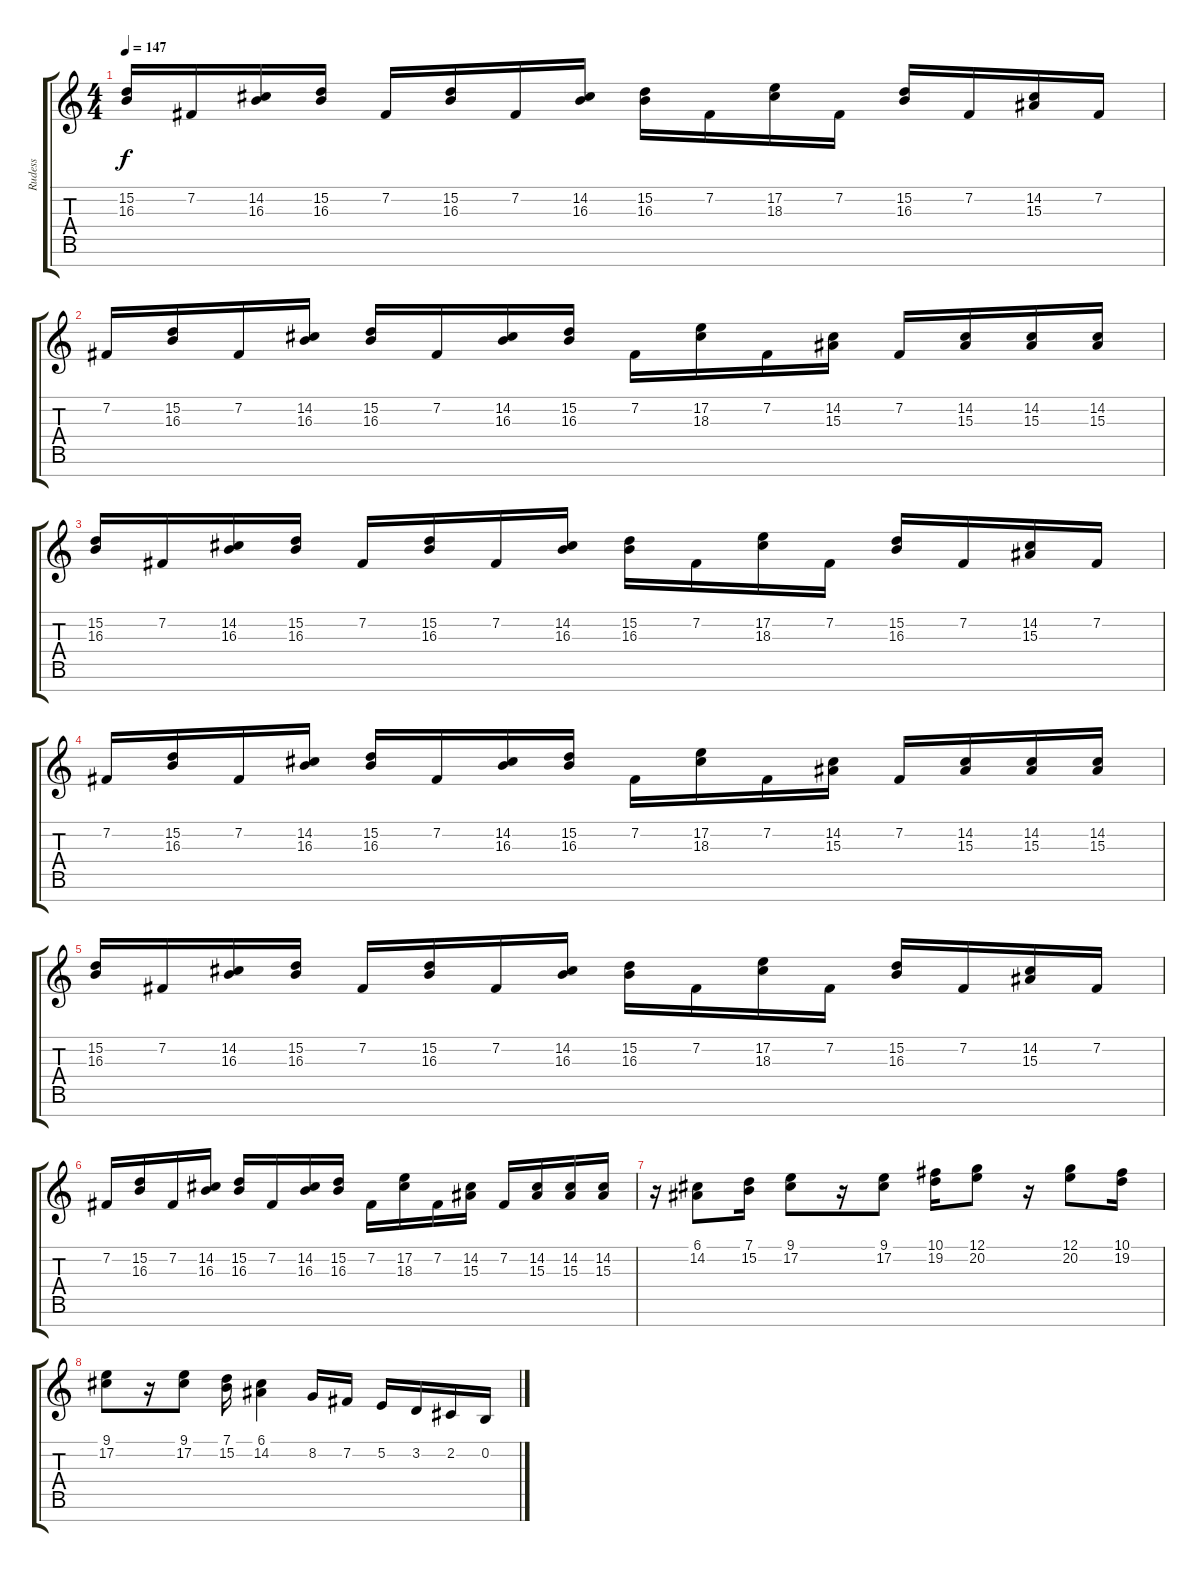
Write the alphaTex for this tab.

\track ("Rudess" "Rudess") {instrument brightacousticpiano}
\staff {score tabs}
\tuning (E4 B3 G3 D3 A2 E2 B1) {hide}
\ts (4 4)
\tempo 147
\clef g2
\ks c
(15.2 16.3).16{dy f} 7.2.16 (14.2 16.3).16 (15.2 16.3).16 7.2.16 (15.2 16.3).16 7.2.16 (14.2 16.3).16 (15.2 16.3).16 7.2.16 (17.2 18.3).16 7.2.16 (15.2 16.3).16 7.2.16 (14.2 15.3).16 7.2.16 |
7.2.16 (15.2 16.3).16 7.2.16 (14.2 16.3).16 (15.2 16.3).16 7.2.16 (14.2 16.3).16 (15.2 16.3).16 7.2.16 (17.2 18.3).16 7.2.16 (14.2 15.3).16 7.2.16 (14.2 15.3).16 (14.2 15.3).16 (14.2 15.3).16 |
(15.2 16.3).16 7.2.16 (14.2 16.3).16 (15.2 16.3).16 7.2.16 (15.2 16.3).16 7.2.16 (14.2 16.3).16 (15.2 16.3).16 7.2.16 (17.2 18.3).16 7.2.16 (15.2 16.3).16 7.2.16 (14.2 15.3).16 7.2.16 |
7.2.16 (15.2 16.3).16 7.2.16 (14.2 16.3).16 (15.2 16.3).16 7.2.16 (14.2 16.3).16 (15.2 16.3).16 7.2.16 (17.2 18.3).16 7.2.16 (14.2 15.3).16 7.2.16 (14.2 15.3).16 (14.2 15.3).16 (14.2 15.3).16 |
(15.2 16.3).16 7.2.16 (14.2 16.3).16 (15.2 16.3).16 7.2.16 (15.2 16.3).16 7.2.16 (14.2 16.3).16 (15.2 16.3).16 7.2.16 (17.2 18.3).16 7.2.16 (15.2 16.3).16 7.2.16 (14.2 15.3).16 7.2.16 |
7.2.16 (15.2 16.3).16 7.2.16 (14.2 16.3).16 (15.2 16.3).16 7.2.16 (14.2 16.3).16 (15.2 16.3).16 7.2.16 (17.2 18.3).16 7.2.16 (14.2 15.3).16 7.2.16 (14.2 15.3).16 (14.2 15.3).16 (14.2 15.3).16 |
r.16 (6.1 14.2).8 (7.1 15.2).16 (9.1 17.2).8 r.16 (9.1 17.2).8 (10.1 19.2).16 (12.1 20.2).8 r.16 (12.1 20.2).8 (10.1 19.2).16 |
(9.1 17.2).8 r.16 (9.1 17.2).8 (7.1 15.2).16 (6.1 14.2).4 8.2.16 7.2.16 5.2.16 3.2.16 2.2.16 0.2.16
